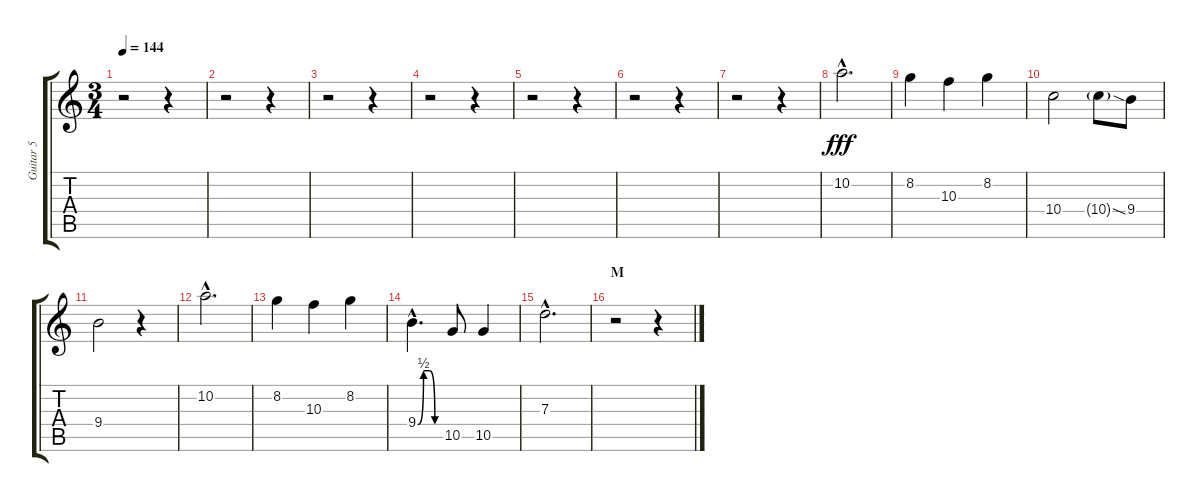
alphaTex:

\track ("Guitar 5" "Guitar 5") {instrument distortionguitar}
\staff {score tabs}
\tuning (E4 B3 G3 D3 A2 E2) {hide}
\ts (3 4)
\tempo 144
\clef g2
\ks c
r.2{dy fff} r.4 |
r.2 r.4 |
r.2 r.4 |
r.2 r.4 |
r.2 r.4 |
r.2 r.4 |
r.2 r.4 |
10.2{hac}.2{d} |
8.2.4 10.3.4 8.2.4 |
10.4.2 10.4{ss g}.8 9.4.8 |
9.4.2 r.4 |
10.2{hac}.2{d} |
8.2.4 10.3.4 8.2.4 |
9.4{be (custom 0 0 15 2 30 2 45 0 60 0) hac}.4{d} 10.5.8 10.5.4 |
7.3{hac}.2{d} |
\section ("" "M")
r.2 r.4
